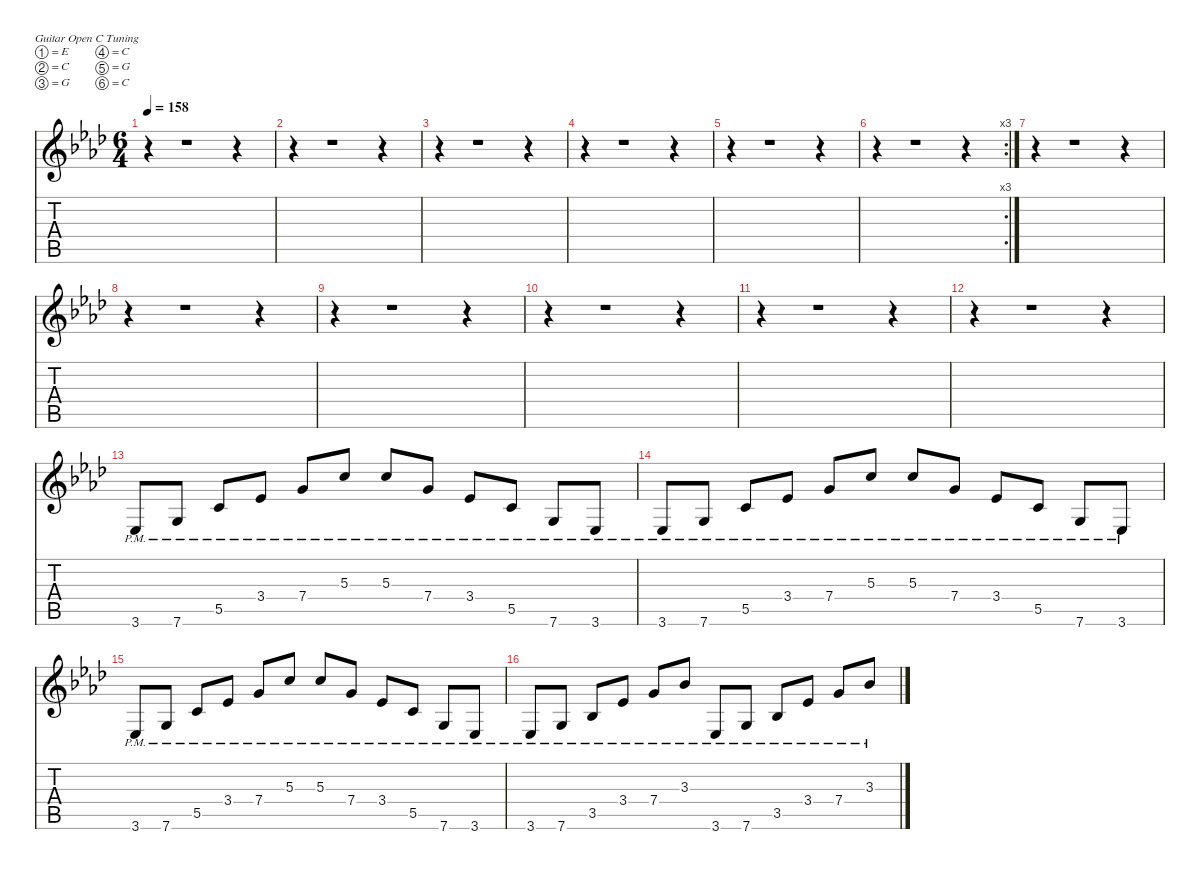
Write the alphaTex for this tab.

\defaultSystemsLayout 4
\hideDynamics
\bracketExtendMode nobrackets
\singleTrackTrackNamePolicy hidden
\multiTrackTrackNamePolicy hidden
\firstSystemTrackNameMode fullname
\firstSystemTrackNameOrientation horizontal
\otherSystemsTrackNameOrientation horizontal
\track ("Guitar 2" "dist.guit.") {instrument distortionguitar}
\staff {score tabs}
\tuning (E4 C4 G3 C3 G2 C2)
\ts (6 4)
\tempo 158
\clef g2
\ks ab
r.4{dy f beam Down} r.1{beam Down} r.4{beam Down} |
r.4{beam Down} r.1{beam Down} r.4{beam Down} |
r.4{beam Down} r.1{beam Down} r.4{beam Down} |
r.4{beam Down} r.1{beam Down} r.4{beam Down} |
r.4{beam Down} r.1{beam Down} r.4{beam Down} |
\rc 3
r.4{beam Down} r.1{beam Down} r.4{beam Down} |
r.4{beam Down} r.1{beam Down} r.4{beam Down} |
r.4{beam Down} r.1{beam Down} r.4{beam Down} |
r.4{beam Down} r.1{beam Down} r.4{beam Down} |
r.4{beam Down} r.1{beam Down} r.4{beam Down} |
r.4{beam Down} r.1{beam Down} r.4{beam Down} |
r.4{beam Down} r.1{beam Down} r.4{beam Down} |
3.6{pm acc b}.8{beam Up} 7.6{pm acc forcenatural}.8{beam Up} 5.5{pm acc forcenatural}.8{beam Up} 3.4{pm acc b}.8{beam Up} 7.4{pm acc forcenatural}.8{beam Up} 5.3{pm acc forcenatural}.8{beam Up} 5.3{pm acc forcenatural}.8{beam Up} 7.4{pm acc forcenatural}.8{beam Up} 3.4{pm acc b}.8{beam Up} 5.5{pm acc forcenatural}.8{beam Up} 7.6{pm acc forcenatural}.8{beam Up} 3.6{pm acc b}.8{beam Up} |
3.6{pm acc b}.8{beam Up} 7.6{pm acc forcenatural}.8{beam Up} 5.5{pm acc forcenatural}.8{beam Up} 3.4{pm acc b}.8{beam Up} 7.4{pm acc forcenatural}.8{beam Up} 5.3{pm acc forcenatural}.8{beam Up} 5.3{pm acc forcenatural}.8{beam Up} 7.4{pm acc forcenatural}.8{beam Up} 3.4{pm acc b}.8{beam Up} 5.5{pm acc forcenatural}.8{beam Up} 7.6{pm acc forcenatural}.8{beam Up} 3.6{pm acc b}.8{beam Up} |
3.6{pm acc b}.8{beam Up} 7.6{pm acc forcenatural}.8{beam Up} 5.5{pm acc forcenatural}.8{beam Up} 3.4{pm acc b}.8{beam Up} 7.4{pm acc forcenatural}.8{beam Up} 5.3{pm acc forcenatural}.8{beam Up} 5.3{pm acc forcenatural}.8{beam Up} 7.4{pm acc forcenatural}.8{beam Up} 3.4{pm acc b}.8{beam Up} 5.5{pm acc forcenatural}.8{beam Up} 7.6{pm acc forcenatural}.8{beam Up} 3.6{pm acc b}.8{beam Up} |
3.6{pm acc b}.8{beam Up} 7.6{pm acc forcenatural}.8{beam Up} 3.5{pm acc b}.8{beam Up} 3.4{pm acc b}.8{beam Up} 7.4{pm acc forcenatural}.8{beam Up} 3.3{pm acc b}.8{beam Up} 3.6{pm acc b}.8{beam Up} 7.6{pm acc forcenatural}.8{beam Up} 3.5{pm acc b}.8{beam Up} 3.4{pm acc b}.8{beam Up} 7.4{pm acc forcenatural}.8{beam Up} 3.3{pm acc b}.8{beam Up}
